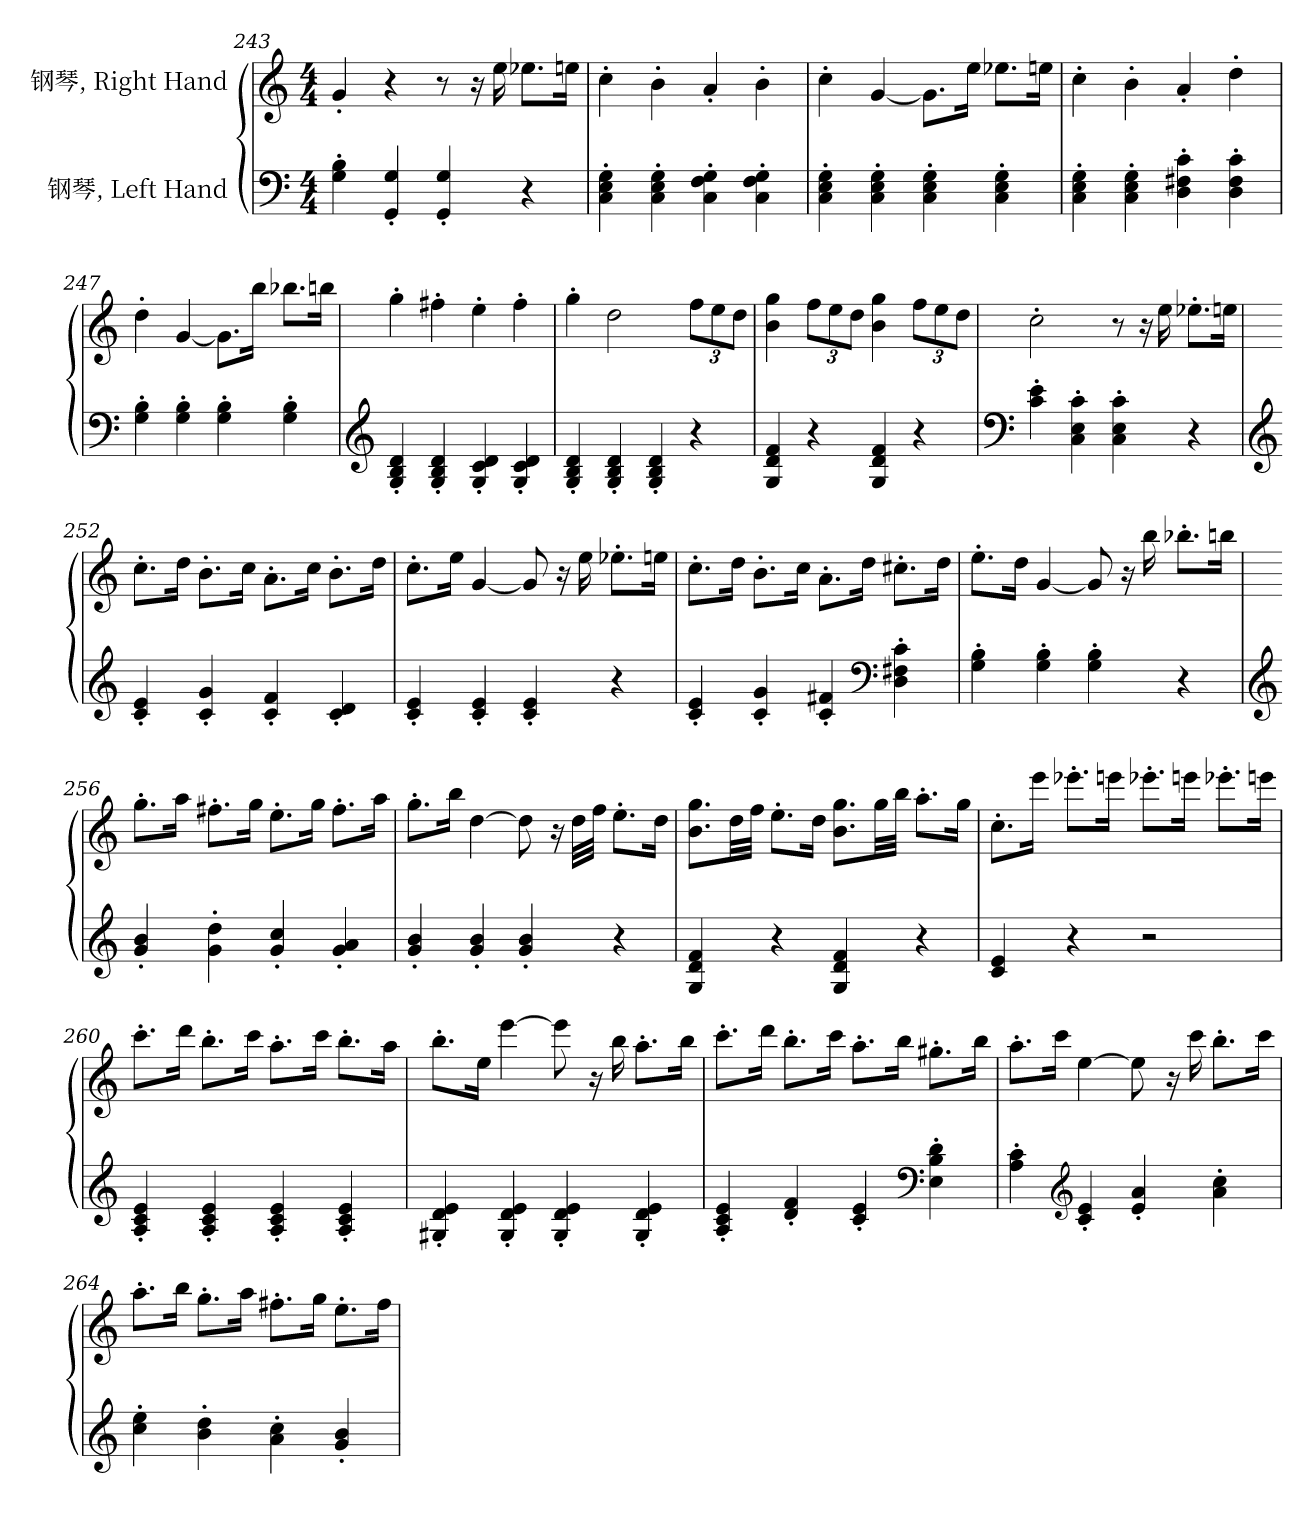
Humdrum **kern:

**kern	**kern
*part2	*part1
*staff2	*staff1
*I"钢琴, Left Hand	*I"钢琴, Right Hand
*clefF4	*clefG2
*k[]	*k[]
*M4/4	*M4/4
=243	=243
4G\' 4B\'	4g'/
4GG/' 4G/'	4r
4GG/' 4G/'	8r
.	16r
*	*MM116
.	16ee\
4r	8.ee-X\L
.	16een\Jk
=244	=244
4C\' 4E\' 4G\'	4cc'\
4C\' 4E\' 4G\'	4b'\
4C\' 4F\' 4G\'	4a'/
4C\' 4F\' 4G\'	4b'\
=245	=245
4C\' 4E\' 4G\'	4cc'\
4C\' 4E\' 4G\'	[4g/
4C\' 4E\' 4G\'	8.g\L]
.	16ee\Jk
4C\' 4E\' 4G\'	8.ee-X\L
.	16een\Jk
=246	=246
4C\' 4E\' 4G\'	4cc'\
4C\' 4E\' 4G\'	4b'\
4D\' 4F#X\' 4c\'	4a'/
4D\' 4F#\' 4c\'	4dd'\
!!LO:LB:g=z
=247	=247
4G\' 4B\'	4dd'\
4G\' 4B\'	[4g/
4G\' 4B\'	8.g\L]
.	16bb\Jk
4G\' 4B\'	8.bb-X\L
.	16bbn\Jk
=248	=248
*clefG2	*
4G/' 4B/' 4d/'	4gg'\
4G/' 4B/' 4d/'	4ff#X'\
4G/' 4c/' 4d/'	4ee'\
4G/' 4c/' 4d/'	4ff#'\
=249	=249
4G/' 4B/' 4d/'	4gg'\
4G/' 4B/' 4d/'	2dd\
4G/' 4B/' 4d/'	.
*	*Xbrackettup
4r	12ff\L
.	12ee\
.	12dd\J
=250	=250
4G/ 4d/ 4f/	4b\ 4gg\
4r	12ff\L
.	12ee\
.	12dd\J
4G/ 4d/ 4f/	4b\ 4gg\
4r	12ff\L
.	12ee\
.	12dd\J
!!LO:LB:g=z
=251	=251
*clefF4	*
4c\' 4e\'	2cc'\
4C\' 4E\' 4c\'	.
4C\' 4E\' 4c\'	8r
*	*MM120
.	16r
.	16ee\
4r	8.ee-X'\L
.	16een\Jk
=252	=252
*clefG2	*
4c/' 4e/'	8.cc'\L
.	16dd\Jk
4c/' 4g/'	8.b'\L
.	16cc\Jk
4c/' 4f/'	8.a'\L
.	16cc\Jk
4c/' 4d/'	8.b'\L
.	16dd\Jk
=253	=253
4c/' 4e/'	8.cc'\L
.	16ee\Jk
4c/' 4e/'	[4g/
4c/' 4e/'	8g/]
.	16r
.	16ee\
4r	8.ee-X'\L
.	16een\Jk
!!LO:LB:g=z
=254	=254
4c/' 4e/'	8.cc'\L
.	16dd\Jk
4c/' 4g/'	8.b'\L
.	16cc\Jk
4c/' 4f#X/'	8.a'\L
.	16dd\Jk
*clefF4	*
4D\' 4F#X\' 4c\'	8.cc#X'\L
.	16dd\Jk
=255	=255
4G\' 4B\'	8.ee'\L
.	16dd\Jk
4G\' 4B\'	[4g/
4G\' 4B\'	8g/]
.	16r
.	16bb\
4r	8.bb-X'\L
.	16bbn\Jk
=256	=256
*clefG2	*
4g/' 4b/'	8.gg'\L
.	16aa\Jk
4g\' 4dd\'	8.ff#X'\L
.	16gg\Jk
4g/' 4cc/'	8.ee'\L
.	16gg\Jk
4g/' 4a/'	8.ff#'\L
.	16aa\Jk
!!LO:LB:g=z
=257	=257
4g/' 4b/'	8.gg'\L
.	16bb\Jk
4g/' 4b/'	[4dd\
4g/' 4b/'	8dd\]
*	*MM112
.	16r
.	32dd\LLL
.	32ff\JJJ
4r	8.ee'\L
.	16dd\Jk
=258	=258
4G/ 4d/ 4f/	8.b\ 8.gg\L
.	32dd\LL
.	32ff\JJJ
4r	8.ee'\L
.	16dd\Jk
4G/ 4d/ 4f/	8.b\ 8.gg\L
.	32gg\LL
.	32bb\JJJ
4r	8.aa'\L
.	16gg\Jk
=259	=259
*	*MM44
4c/ 4e/	8.cc'\L
*	*MM126
.	16eee\Jk
4r	8.eee-X'\L
.	16eeen\Jk
2r	8.eee-X'\L
.	16eeen\Jk
.	8.eee-X'\L
.	16eeen\Jk
!!LO:PB:g=z
=260	=260
4A/' 4c/' 4e/'	8.ccc'\L
.	16ddd\Jk
4A/' 4c/' 4e/'	8.bb'\L
.	16ccc\Jk
4A/' 4c/' 4e/'	8.aa'\L
.	16ccc\Jk
4A/' 4c/' 4e/'	8.bb'\L
.	16aa\Jk
=261	=261
4G#X/' 4d/' 4e/'	8.bb'\L
.	16ee\Jk
4G#/' 4d/' 4e/'	[4eee\
4G#/' 4d/' 4e/'	8eee\]
.	16r
.	16bb\
4G#/' 4d/' 4e/'	8.aa'\L
.	16bb\Jk
=262	=262
4A/' 4c/' 4e/'	8.ccc'\L
.	16ddd\Jk
4d/' 4f/'	8.bb'\L
.	16ccc\Jk
4c/' 4e/'	8.aa'\L
.	16bb\Jk
*clefF4	*
4E\' 4B\' 4d\'	8.gg#X'\L
.	16bb\Jk
!!LO:LB:g=z
=263	=263
4A\' 4c\'	8.aa'\L
.	16ccc\Jk
*clefG2	*
4c/' 4e/'	[4ee\
4e/' 4a/'	8ee\]
.	16r
.	16ccc\
4a\' 4cc\'	8.bb'\L
.	16ccc\Jk
=264	=264
4cc\' 4ee\'	8.aa'\L
.	16bb\Jk
4b\' 4dd\'	8.gg'\L
.	16aa\Jk
4a\' 4cc\'	8.ff#X'\L
.	16gg\Jk
4g/' 4b/'	8.ee'\L
.	16ff#\Jk
=	=
*-	*-
